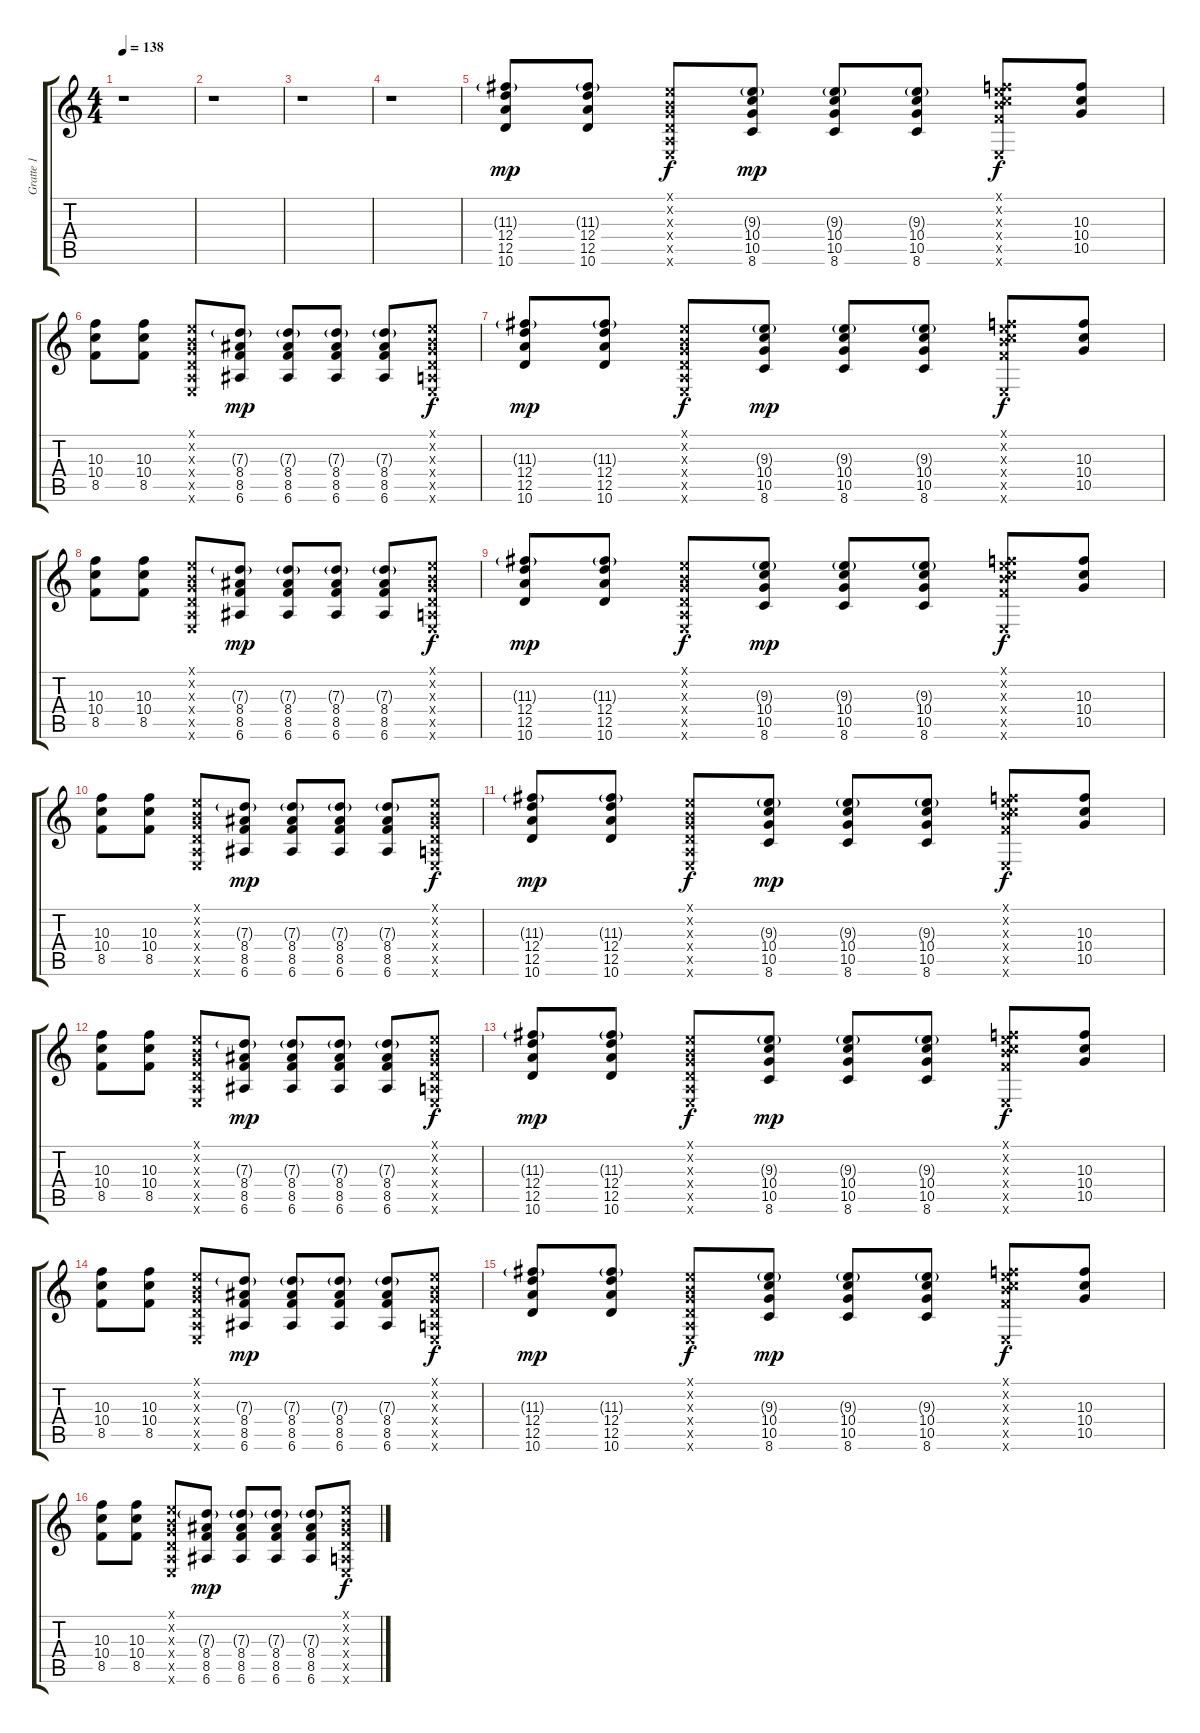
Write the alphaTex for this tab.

\track ("Gratte 1" "Gratte 1") {instrument overdrivenguitar}
\staff {score tabs}
\tuning (E4 B3 G3 D3 A2 E2) {hide}
\ts (4 4)
\tempo 138
\clef g2
\ks c
r.1{dy mp} |
r.1 |
r.1 |
r.1 |
(11.3{g} 12.4 12.5 10.6).8 (11.3{g} 12.4 12.5 10.6).8 (0.1{x} 0.2{x} 0.3{x} 0.4{x} 0.5{x} 0.6{x}).8{dy f} (9.3{g} 10.4 10.5 8.6).8{dy mp} (9.3{g} 10.4 10.5 8.6).8 (9.3{g} 10.4 10.5 8.6).8 (0.1{x} 0.2{x} 10.3{x} 10.4{x} 8.5{x} 0.6{x}).8{dy f} (10.3 10.4 10.5).8 |
(10.3 10.4 8.5).8 (10.3 10.4 8.5).8 (0.1{x} 0.2{x} 0.3{x} 0.4{x} 0.5{x} 0.6{x}).8 (7.3{g} 8.4 8.5 6.6).8{dy mp} (7.3{g} 8.4 8.5 6.6).8 (7.3{g} 8.4 8.5 6.6).8 (7.3{g} 8.4 8.5 6.6).8 (0.1{x} 0.2{x} 0.3{x} 0.4{x} 0.5{x} 0.6{x}).8{dy f} |
(11.3{g} 12.4 12.5 10.6).8{dy mp} (11.3{g} 12.4 12.5 10.6).8 (0.1{x} 0.2{x} 0.3{x} 0.4{x} 0.5{x} 0.6{x}).8{dy f} (9.3{g} 10.4 10.5 8.6).8{dy mp} (9.3{g} 10.4 10.5 8.6).8 (9.3{g} 10.4 10.5 8.6).8 (0.1{x} 0.2{x} 10.3{x} 10.4{x} 8.5{x} 0.6{x}).8{dy f} (10.3 10.4 10.5).8 |
(10.3 10.4 8.5).8 (10.3 10.4 8.5).8 (0.1{x} 0.2{x} 0.3{x} 0.4{x} 0.5{x} 0.6{x}).8 (7.3{g} 8.4 8.5 6.6).8{dy mp} (7.3{g} 8.4 8.5 6.6).8 (7.3{g} 8.4 8.5 6.6).8 (7.3{g} 8.4 8.5 6.6).8 (0.1{x} 0.2{x} 0.3{x} 0.4{x} 0.5{x} 0.6{x}).8{dy f} |
(11.3{g} 12.4 12.5 10.6).8{dy mp} (11.3{g} 12.4 12.5 10.6).8 (0.1{x} 0.2{x} 0.3{x} 0.4{x} 0.5{x} 0.6{x}).8{dy f} (9.3{g} 10.4 10.5 8.6).8{dy mp} (9.3{g} 10.4 10.5 8.6).8 (9.3{g} 10.4 10.5 8.6).8 (0.1{x} 0.2{x} 10.3{x} 10.4{x} 8.5{x} 0.6{x}).8{dy f} (10.3 10.4 10.5).8 |
(10.3 10.4 8.5).8 (10.3 10.4 8.5).8 (0.1{x} 0.2{x} 0.3{x} 0.4{x} 0.5{x} 0.6{x}).8 (7.3{g} 8.4 8.5 6.6).8{dy mp} (7.3{g} 8.4 8.5 6.6).8 (7.3{g} 8.4 8.5 6.6).8 (7.3{g} 8.4 8.5 6.6).8 (0.1{x} 0.2{x} 0.3{x} 0.4{x} 0.5{x} 0.6{x}).8{dy f} |
(11.3{g} 12.4 12.5 10.6).8{dy mp} (11.3{g} 12.4 12.5 10.6).8 (0.1{x} 0.2{x} 0.3{x} 0.4{x} 0.5{x} 0.6{x}).8{dy f} (9.3{g} 10.4 10.5 8.6).8{dy mp} (9.3{g} 10.4 10.5 8.6).8 (9.3{g} 10.4 10.5 8.6).8 (0.1{x} 0.2{x} 10.3{x} 10.4{x} 8.5{x} 0.6{x}).8{dy f} (10.3 10.4 10.5).8 |
(10.3 10.4 8.5).8 (10.3 10.4 8.5).8 (0.1{x} 0.2{x} 0.3{x} 0.4{x} 0.5{x} 0.6{x}).8 (7.3{g} 8.4 8.5 6.6).8{dy mp} (7.3{g} 8.4 8.5 6.6).8 (7.3{g} 8.4 8.5 6.6).8 (7.3{g} 8.4 8.5 6.6).8 (0.1{x} 0.2{x} 0.3{x} 0.4{x} 0.5{x} 0.6{x}).8{dy f} |
(11.3{g} 12.4 12.5 10.6).8{dy mp} (11.3{g} 12.4 12.5 10.6).8 (0.1{x} 0.2{x} 0.3{x} 0.4{x} 0.5{x} 0.6{x}).8{dy f} (9.3{g} 10.4 10.5 8.6).8{dy mp} (9.3{g} 10.4 10.5 8.6).8 (9.3{g} 10.4 10.5 8.6).8 (0.1{x} 0.2{x} 10.3{x} 10.4{x} 8.5{x} 0.6{x}).8{dy f} (10.3 10.4 10.5).8 |
(10.3 10.4 8.5).8 (10.3 10.4 8.5).8 (0.1{x} 0.2{x} 0.3{x} 0.4{x} 0.5{x} 0.6{x}).8 (7.3{g} 8.4 8.5 6.6).8{dy mp} (7.3{g} 8.4 8.5 6.6).8 (7.3{g} 8.4 8.5 6.6).8 (7.3{g} 8.4 8.5 6.6).8 (0.1{x} 0.2{x} 0.3{x} 0.4{x} 0.5{x} 0.6{x}).8{dy f} |
(11.3{g} 12.4 12.5 10.6).8{dy mp} (11.3{g} 12.4 12.5 10.6).8 (0.1{x} 0.2{x} 0.3{x} 0.4{x} 0.5{x} 0.6{x}).8{dy f} (9.3{g} 10.4 10.5 8.6).8{dy mp} (9.3{g} 10.4 10.5 8.6).8 (9.3{g} 10.4 10.5 8.6).8 (0.1{x} 0.2{x} 10.3{x} 10.4{x} 8.5{x} 0.6{x}).8{dy f} (10.3 10.4 10.5).8 |
(10.3 10.4 8.5).8 (10.3 10.4 8.5).8 (0.1{x} 0.2{x} 0.3{x} 0.4{x} 0.5{x} 0.6{x}).8 (7.3{g} 8.4 8.5 6.6).8{dy mp} (7.3{g} 8.4 8.5 6.6).8 (7.3{g} 8.4 8.5 6.6).8 (7.3{g} 8.4 8.5 6.6).8 (0.1{x} 0.2{x} 0.3{x} 0.4{x} 0.5{x} 0.6{x}).8{dy f}
